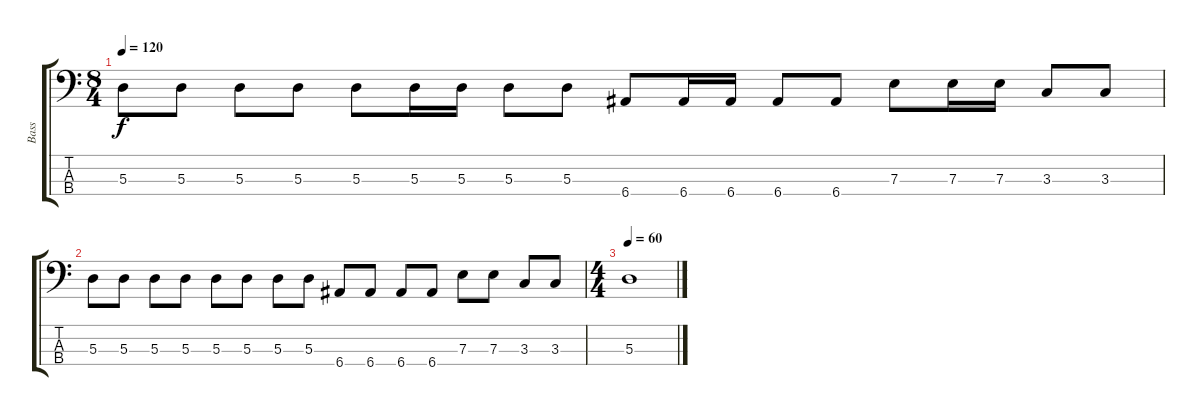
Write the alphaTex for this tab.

\track ("Bass" "Bass") {instrument electricbasspick}
\staff {score tabs}
\tuning (G2 D2 A1 E1) {hide}
\ts (8 4)
\tempo 120
\clef f4
\ks c
5.3.8{dy f} 5.3.8 5.3.8 5.3.8 5.3.8 5.3.16 5.3.16 5.3.8 5.3.8 6.4.8 6.4.16 6.4.16 6.4.8 6.4.8 7.3.8 7.3.16 7.3.16 3.3.8 3.3.8 |
5.3.8 5.3.8 5.3.8 5.3.8 5.3.8 5.3.8 5.3.8 5.3.8 6.4.8 6.4.8 6.4.8 6.4.8 7.3.8 7.3.8 3.3.8 3.3.8 |
\ts (4 4)
\tempo 60
5.3.1
